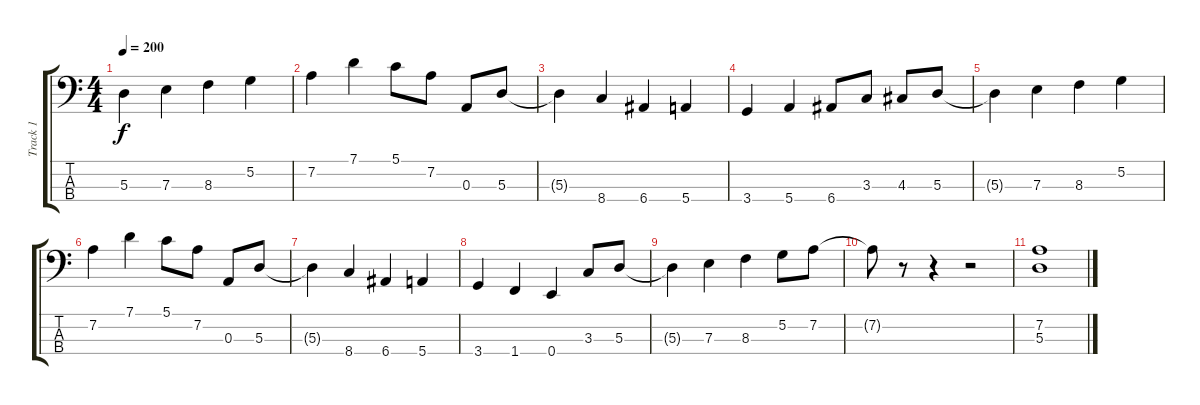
\track ("Track 1" "Track 1") {instrument electricbassfinger}
\staff {score tabs}
\tuning (G2 D2 A1 E1) {hide}
\ts (4 4)
\tempo 200
\clef f4
\ks c
5.3{t}.4{dy f} 7.3.4 8.3.4 5.2.4 |
7.2.4 7.1.4 5.1.8 7.2.8 0.3.8 5.3.8 |
5.3{t}.4 8.4.4 6.4.4 5.4.4 |
3.4.4 5.4.4 6.4.8 3.3.8 4.3.8 5.3.8 |
5.3{t}.4 7.3.4 8.3.4 5.2.4 |
7.2.4 7.1.4 5.1.8 7.2.8 0.3.8 5.3.8 |
5.3{t}.4 8.4.4 6.4.4 5.4.4 |
3.4.4 1.4.4 0.4.4 3.3.8 5.3.8 |
5.3{t}.4 7.3.4 8.3.4 5.2.8 7.2.8 |
7.2{t}.8 r.8 r.4 r.2 |
(7.2 5.3).1
